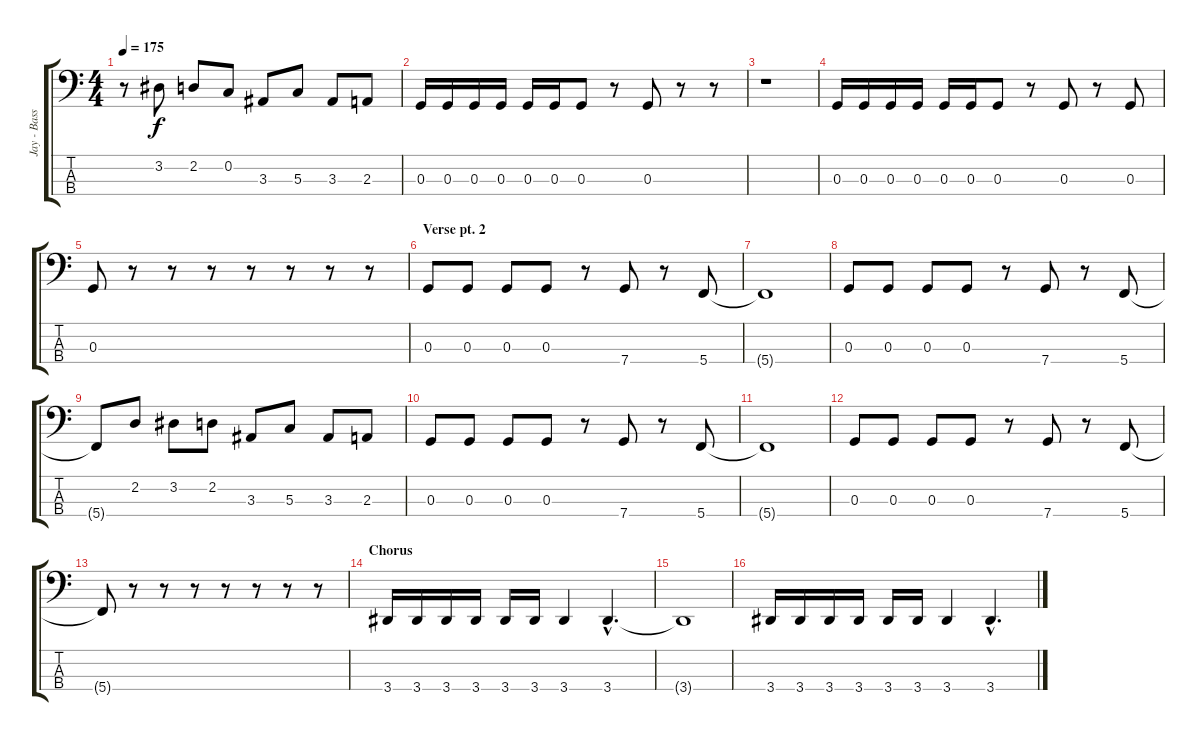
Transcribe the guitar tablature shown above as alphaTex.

\track ("Jay - Bass" "Jay - Bass") {instrument electricbasspick}
\staff {score tabs}
\tuning (F2 C2 G1 C1) {hide}
\ts (4 4)
\tempo 175
\clef f4
\ks c
r.8{dy f} 3.2.8 2.2.8 0.2.8 3.3.8 5.3.8 3.3.8 2.3.8 |
0.3.16 0.3.16 0.3.16 0.3.16 0.3.16 0.3.16 0.3.8 r.8 0.3.8 r.8 r.8 |
r.1 |
0.3.16 0.3.16 0.3.16 0.3.16 0.3.16 0.3.16 0.3.8 r.8 0.3.8 r.8 0.3.8 |
0.3.8 r.8 r.8 r.8 r.8 r.8 r.8 r.8 |
\section ("" "Verse pt. 2")
0.3.8 0.3.8 0.3.8 0.3.8 r.8 7.4.8 r.8 5.4.8 |
5.4{t}.1 |
0.3.8 0.3.8 0.3.8 0.3.8 r.8 7.4.8 r.8 5.4.8 |
5.4{t}.8 2.2.8 3.2.8 2.2.8 3.3.8 5.3.8 3.3.8 2.3.8 |
0.3.8 0.3.8 0.3.8 0.3.8 r.8 7.4.8 r.8 5.4.8 |
5.4{t}.1 |
0.3.8 0.3.8 0.3.8 0.3.8 r.8 7.4.8 r.8 5.4.8 |
5.4{t}.8 r.8 r.8 r.8 r.8 r.8 r.8 r.8 |
\section ("" "Chorus")
3.4.16 3.4.16 3.4.16 3.4.16 3.4.16 3.4.16 3.4.4 3.4{hac}.4{d} |
3.4{t}.1 |
3.4.16 3.4.16 3.4.16 3.4.16 3.4.16 3.4.16 3.4.4 3.4{hac}.4{d}
